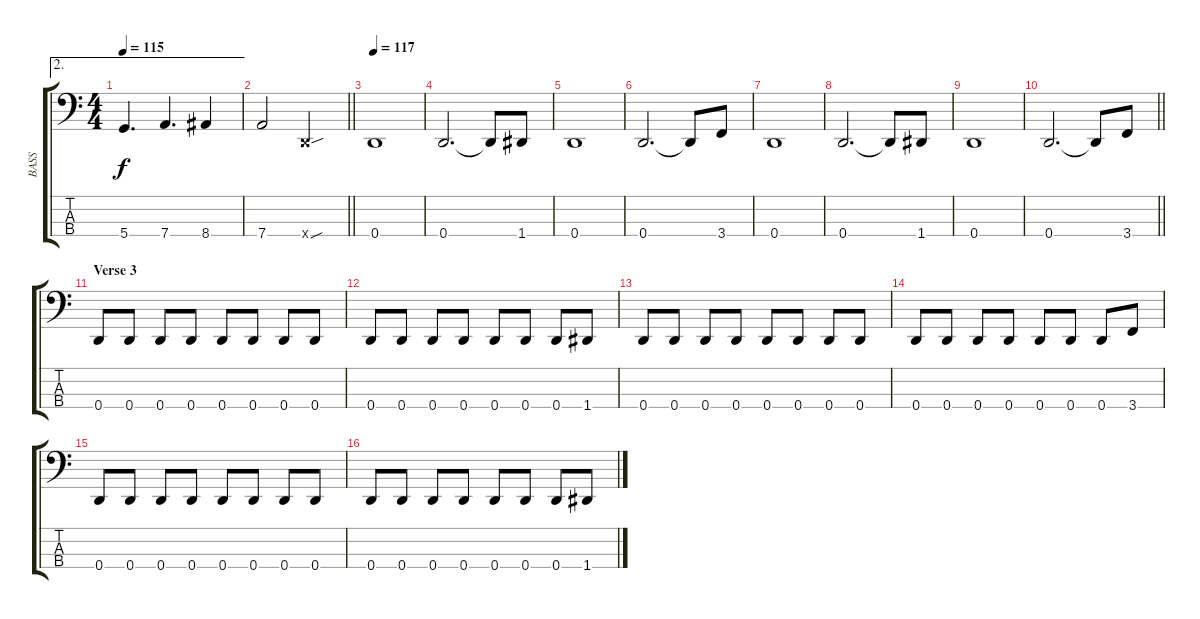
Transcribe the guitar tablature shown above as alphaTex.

\track ("BASS" "BASS") {instrument electricbassfinger}
\staff {score tabs}
\tuning (F2 C2 G1 D1) {hide}
\ae 2
\ts (4 4)
\tempo 115
\clef f4
\ks c
5.4.4{d dy f} 7.4.4{d} 8.4.4 |
\barLineRight lightlight
7.4.2 0.4{sou x}.2 |
\tempo 117
0.4.1 |
0.4.2{d} 0.4{t}.8 1.4.8 |
0.4.1 |
0.4.2{d} 0.4{t}.8 3.4.8 |
0.4.1 |
0.4.2{d} 0.4{t}.8 1.4.8 |
0.4.1 |
\barLineRight lightlight
0.4.2{d} 0.4{t}.8 3.4.8 |
\section ("" "Verse 3")
0.4.8 0.4.8 0.4.8 0.4.8 0.4.8 0.4.8 0.4.8 0.4.8 |
0.4.8 0.4.8 0.4.8 0.4.8 0.4.8 0.4.8 0.4.8 1.4.8 |
0.4.8 0.4.8 0.4.8 0.4.8 0.4.8 0.4.8 0.4.8 0.4.8 |
0.4.8 0.4.8 0.4.8 0.4.8 0.4.8 0.4.8 0.4.8 3.4.8 |
0.4.8 0.4.8 0.4.8 0.4.8 0.4.8 0.4.8 0.4.8 0.4.8 |
0.4.8 0.4.8 0.4.8 0.4.8 0.4.8 0.4.8 0.4.8 1.4.8
